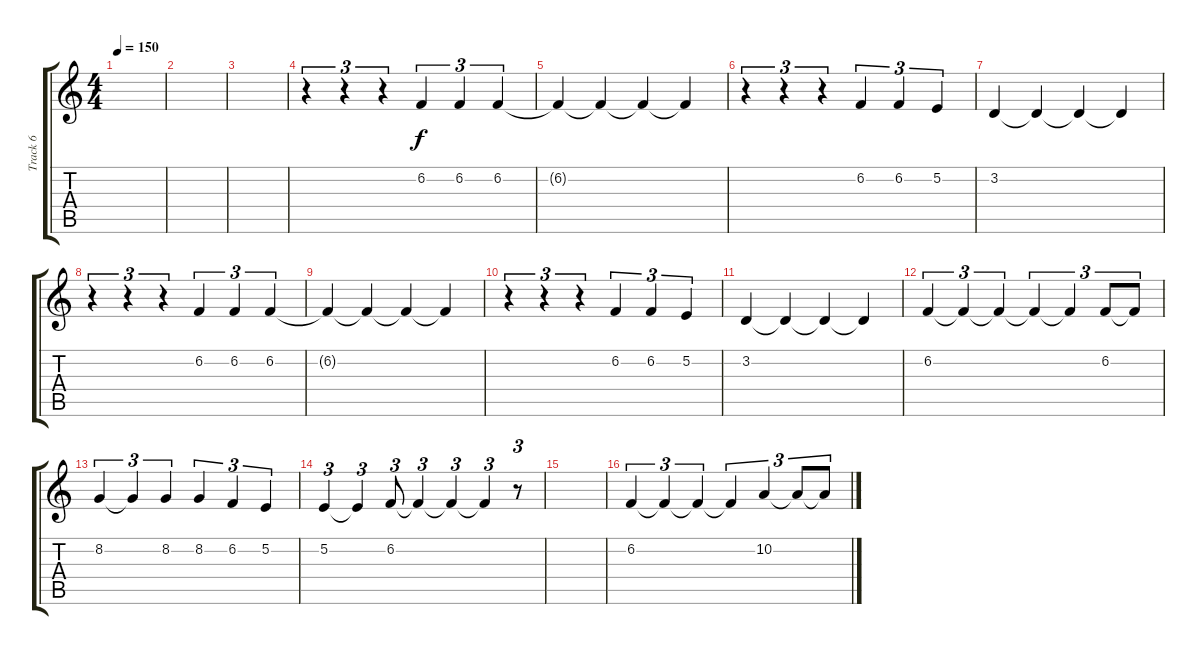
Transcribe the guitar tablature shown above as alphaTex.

\track ("Track 6" "Track 6") {instrument lead6voice}
\staff {score tabs}
\tuning (E4 B3 G3 D3 A2 D2) {hide}
\ts (4 4)
\tempo 150
\clef g2
\ks c
|
|
|
r.4{tu (3 2)} r.4{tu (3 2)} r.4{tu (3 2)} 6.2.4{tu (3 2)} 6.2.4{tu (3 2)} 6.2.4{tu (3 2)} |
6.2{t}.4 6.2{t}.4 6.2{t}.4 6.2{t}.4 |
r.4{tu (3 2)} r.4{tu (3 2)} r.4{tu (3 2)} 6.2.4{tu (3 2)} 6.2.4{tu (3 2)} 5.2.4{tu (3 2)} |
3.2.4 3.2{t}.4 3.2{t}.4 3.2{t}.4 |
r.4{tu (3 2)} r.4{tu (3 2)} r.4{tu (3 2)} 6.2.4{tu (3 2)} 6.2.4{tu (3 2)} 6.2.4{tu (3 2)} |
6.2{t}.4 6.2{t}.4 6.2{t}.4 6.2{t}.4 |
r.4{tu (3 2)} r.4{tu (3 2)} r.4{tu (3 2)} 6.2.4{tu (3 2)} 6.2.4{tu (3 2)} 5.2.4{tu (3 2)} |
3.2.4 3.2{t}.4 3.2{t}.4 3.2{t}.4 |
6.2.4{tu (3 2)} 6.2{t}.4{tu (3 2)} 6.2{t}.4{tu (3 2)} 6.2{t}.4{tu (3 2)} 6.2{t}.4{tu (3 2)} 6.2.8{tu (3 2)} 6.2{t}.8{tu (3 2)} |
8.2.4{tu (3 2)} 8.2{t}.4{tu (3 2)} 8.2.4{tu (3 2)} 8.2.4{tu (3 2)} 6.2.4{tu (3 2)} 5.2.4{tu (3 2)} |
5.2.4{tu (3 2)} 5.2{t}.4{tu (3 2)} 6.2.8{tu (3 2)} 6.2{t}.4{tu (3 2)} 6.2{t}.4{tu (3 2)} 6.2{t}.4{tu (3 2)} r.8{tu (3 2)} |
|
6.2.4{tu (3 2)} 6.2{t}.4{tu (3 2)} 6.2{t}.4{tu (3 2)} 6.2{t}.4{tu (3 2)} 10.2.4{tu (3 2)} 10.2{t}.8{tu (3 2)} 10.2{t}.8{tu (3 2)}
